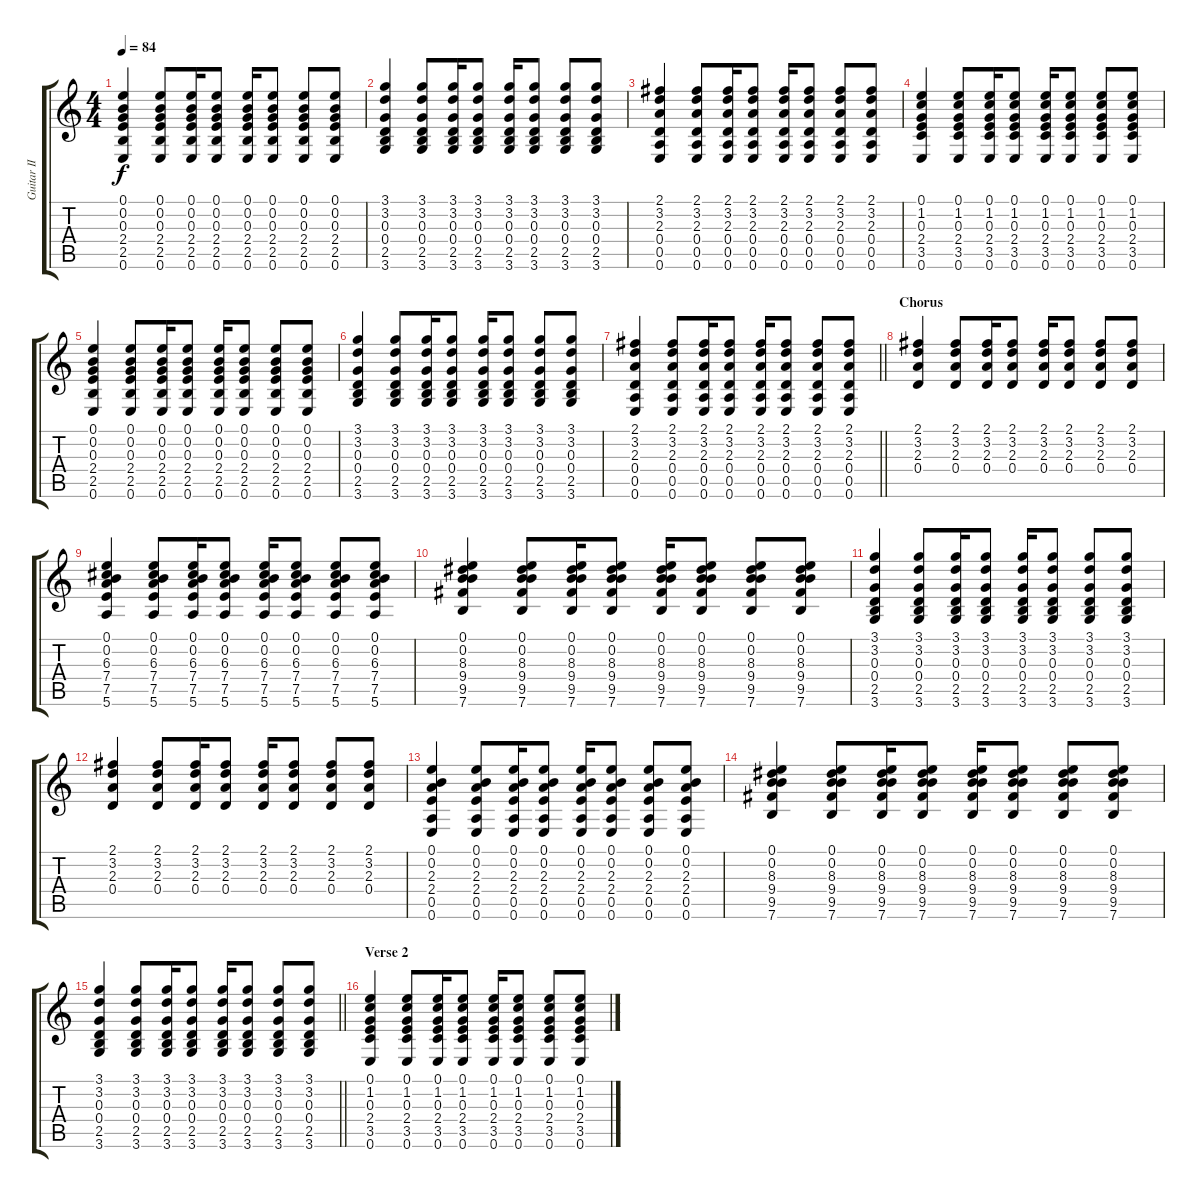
\track ("Guitar II (Maxime)" "Guitar II ") {instrument acousticguitarsteel}
\staff {score tabs}
\tuning (E4 B3 G3 D3 A2 E2) {hide}
\ts (4 4)
\tempo 84
\clef g2
\ks c
(0.1 0.2 0.3 2.4 2.5 0.6).4{dy f} (0.1 0.2 0.3 2.4 2.5 0.6).8 (0.1 0.2 0.3 2.4 2.5 0.6).16 (0.1 0.2 0.3 2.4 2.5 0.6).8 (0.1 0.2 0.3 2.4 2.5 0.6).16 (0.1 0.2 0.3 2.4 2.5 0.6).8 (0.1 0.2 0.3 2.4 2.5 0.6).8 (0.1 0.2 0.3 2.4 2.5 0.6).8 |
(3.1 3.2 0.3 0.4 2.5 3.6).4 (3.1 3.2 0.3 0.4 2.5 3.6).8 (3.1 3.2 0.3 0.4 2.5 3.6).16 (3.1 3.2 0.3 0.4 2.5 3.6).8 (3.1 3.2 0.3 0.4 2.5 3.6).16 (3.1 3.2 0.3 0.4 2.5 3.6).8 (3.1 3.2 0.3 0.4 2.5 3.6).8 (3.1 3.2 0.3 0.4 2.5 3.6).8 |
(2.1 3.2 2.3 0.4 0.5 0.6).4 (2.1 3.2 2.3 0.4 0.5 0.6).8 (2.1 3.2 2.3 0.4 0.5 0.6).16 (2.1 3.2 2.3 0.4 0.5 0.6).8 (2.1 3.2 2.3 0.4 0.5 0.6).16 (2.1 3.2 2.3 0.4 0.5 0.6).8 (2.1 3.2 2.3 0.4 0.5 0.6).8 (2.1 3.2 2.3 0.4 0.5 0.6).8 |
(0.1 1.2 0.3 2.4 3.5 0.6).4 (0.1 1.2 0.3 2.4 3.5 0.6).8 (0.1 1.2 0.3 2.4 3.5 0.6).16 (0.1 1.2 0.3 2.4 3.5 0.6).8 (0.1 1.2 0.3 2.4 3.5 0.6).16 (0.1 1.2 0.3 2.4 3.5 0.6).8 (0.1 1.2 0.3 2.4 3.5 0.6).8 (0.1 1.2 0.3 2.4 3.5 0.6).8 |
(0.1 0.2 0.3 2.4 2.5 0.6).4 (0.1 0.2 0.3 2.4 2.5 0.6).8 (0.1 0.2 0.3 2.4 2.5 0.6).16 (0.1 0.2 0.3 2.4 2.5 0.6).8 (0.1 0.2 0.3 2.4 2.5 0.6).16 (0.1 0.2 0.3 2.4 2.5 0.6).8 (0.1 0.2 0.3 2.4 2.5 0.6).8 (0.1 0.2 0.3 2.4 2.5 0.6).8 |
(3.1 3.2 0.3 0.4 2.5 3.6).4 (3.1 3.2 0.3 0.4 2.5 3.6).8 (3.1 3.2 0.3 0.4 2.5 3.6).16 (3.1 3.2 0.3 0.4 2.5 3.6).8 (3.1 3.2 0.3 0.4 2.5 3.6).16 (3.1 3.2 0.3 0.4 2.5 3.6).8 (3.1 3.2 0.3 0.4 2.5 3.6).8 (3.1 3.2 0.3 0.4 2.5 3.6).8 |
\barLineRight lightlight
(2.1 3.2 2.3 0.4 0.5 0.6).4 (2.1 3.2 2.3 0.4 0.5 0.6).8 (2.1 3.2 2.3 0.4 0.5 0.6).16 (2.1 3.2 2.3 0.4 0.5 0.6).8 (2.1 3.2 2.3 0.4 0.5 0.6).16 (2.1 3.2 2.3 0.4 0.5 0.6).8 (2.1 3.2 2.3 0.4 0.5 0.6).8 (2.1 3.2 2.3 0.4 0.5 0.6).8 |
\section ("" "Chorus")
(2.1 3.2 2.3 0.4).4{volume 15} (2.1 3.2 2.3 0.4).8 (2.1 3.2 2.3 0.4).16 (2.1 3.2 2.3 0.4).8 (2.1 3.2 2.3 0.4).16 (2.1 3.2 2.3 0.4).8 (2.1 3.2 2.3 0.4).8 (2.1 3.2 2.3 0.4).8 |
(0.1 0.2 6.3 7.4 7.5 5.6).4 (0.1 0.2 6.3 7.4 7.5 5.6).8 (0.1 0.2 6.3 7.4 7.5 5.6).16 (0.1 0.2 6.3 7.4 7.5 5.6).8 (0.1 0.2 6.3 7.4 7.5 5.6).16 (0.1 0.2 6.3 7.4 7.5 5.6).8 (0.1 0.2 6.3 7.4 7.5 5.6).8 (0.1 0.2 6.3 7.4 7.5 5.6).8 |
(0.1 0.2 8.3 9.4 9.5 7.6).4 (0.1 0.2 8.3 9.4 9.5 7.6).8 (0.1 0.2 8.3 9.4 9.5 7.6).16 (0.1 0.2 8.3 9.4 9.5 7.6).8 (0.1 0.2 8.3 9.4 9.5 7.6).16 (0.1 0.2 8.3 9.4 9.5 7.6).8 (0.1 0.2 8.3 9.4 9.5 7.6).8 (0.1 0.2 8.3 9.4 9.5 7.6).8 |
(3.1 3.2 0.3 0.4 2.5 3.6).4 (3.1 3.2 0.3 0.4 2.5 3.6).8 (3.1 3.2 0.3 0.4 2.5 3.6).16 (3.1 3.2 0.3 0.4 2.5 3.6).8 (3.1 3.2 0.3 0.4 2.5 3.6).16 (3.1 3.2 0.3 0.4 2.5 3.6).8 (3.1 3.2 0.3 0.4 2.5 3.6).8 (3.1 3.2 0.3 0.4 2.5 3.6).8 |
(2.1 3.2 2.3 0.4).4 (2.1 3.2 2.3 0.4).8 (2.1 3.2 2.3 0.4).16 (2.1 3.2 2.3 0.4).8 (2.1 3.2 2.3 0.4).16 (2.1 3.2 2.3 0.4).8 (2.1 3.2 2.3 0.4).8 (2.1 3.2 2.3 0.4).8 |
(0.1 0.2 2.3 2.4 0.5 0.6).4 (0.1 0.2 2.3 2.4 0.5 0.6).8 (0.1 0.2 2.3 2.4 0.5 0.6).16 (0.1 0.2 2.3 2.4 0.5 0.6).8 (0.1 0.2 2.3 2.4 0.5 0.6).16 (0.1 0.2 2.3 2.4 0.5 0.6).8 (0.1 0.2 2.3 2.4 0.5 0.6).8 (0.1 0.2 2.3 2.4 0.5 0.6).8 |
(0.1 0.2 8.3 9.4 9.5 7.6).4 (0.1 0.2 8.3 9.4 9.5 7.6).8 (0.1 0.2 8.3 9.4 9.5 7.6).16 (0.1 0.2 8.3 9.4 9.5 7.6).8 (0.1 0.2 8.3 9.4 9.5 7.6).16 (0.1 0.2 8.3 9.4 9.5 7.6).8 (0.1 0.2 8.3 9.4 9.5 7.6).8 (0.1 0.2 8.3 9.4 9.5 7.6).8 |
\barLineRight lightlight
(3.1 3.2 0.3 0.4 2.5 3.6).4 (3.1 3.2 0.3 0.4 2.5 3.6).8 (3.1 3.2 0.3 0.4 2.5 3.6).16 (3.1 3.2 0.3 0.4 2.5 3.6).8 (3.1 3.2 0.3 0.4 2.5 3.6).16 (3.1 3.2 0.3 0.4 2.5 3.6).8 (3.1 3.2 0.3 0.4 2.5 3.6).8 (3.1 3.2 0.3 0.4 2.5 3.6).8 |
\section ("" "Verse 2")
(0.1 1.2 0.3 2.4 3.5 0.6).4 (0.1 1.2 0.3 2.4 3.5 0.6).8 (0.1 1.2 0.3 2.4 3.5 0.6).16 (0.1 1.2 0.3 2.4 3.5 0.6).8 (0.1 1.2 0.3 2.4 3.5 0.6).16 (0.1 1.2 0.3 2.4 3.5 0.6).8 (0.1 1.2 0.3 2.4 3.5 0.6).8 (0.1 1.2 0.3 2.4 3.5 0.6).8
